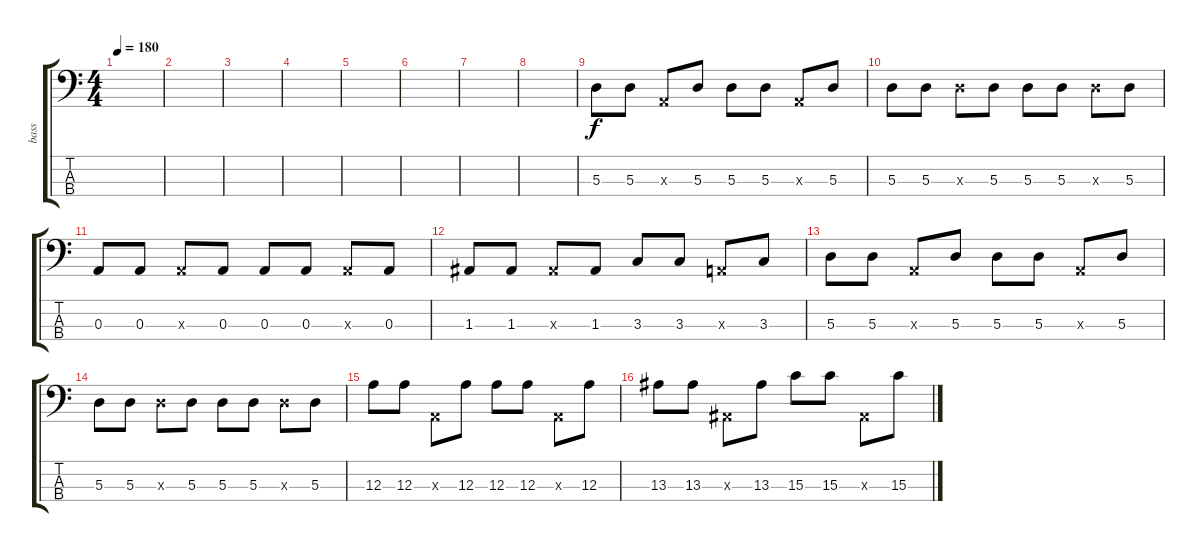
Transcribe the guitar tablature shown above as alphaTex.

\track ("bass" "bass") {instrument electricbasspick}
\staff {score tabs}
\tuning (G2 D2 A1 E1) {hide}
\ts (4 4)
\tempo 180
\clef f4
\ks c
|
|
|
|
|
|
|
|
5.3.8 5.3.8 0.3{x}.8 5.3.8 5.3.8 5.3.8 0.3{x}.8 5.3.8 |
5.3.8 5.3.8 5.3{x}.8 5.3.8 5.3.8 5.3.8 5.3{x}.8 5.3.8 |
0.3.8 0.3.8 0.3{x}.8 0.3.8 0.3.8 0.3.8 0.3{x}.8 0.3.8 |
1.3.8 1.3.8 1.3{x}.8 1.3.8 3.3.8 3.3.8 0.3{x}.8 3.3.8 |
5.3.8 5.3.8 0.3{x}.8 5.3.8 5.3.8 5.3.8 0.3{x}.8 5.3.8 |
5.3.8 5.3.8 5.3{x}.8 5.3.8 5.3.8 5.3.8 5.3{x}.8 5.3.8 |
12.3.8 12.3.8 0.3{x}.8 12.3.8 12.3.8 12.3.8 0.3{x}.8 12.3.8 |
13.3.8 13.3.8 1.3{x}.8 13.3.8 15.3.8 15.3.8 1.3{x}.8 15.3.8
